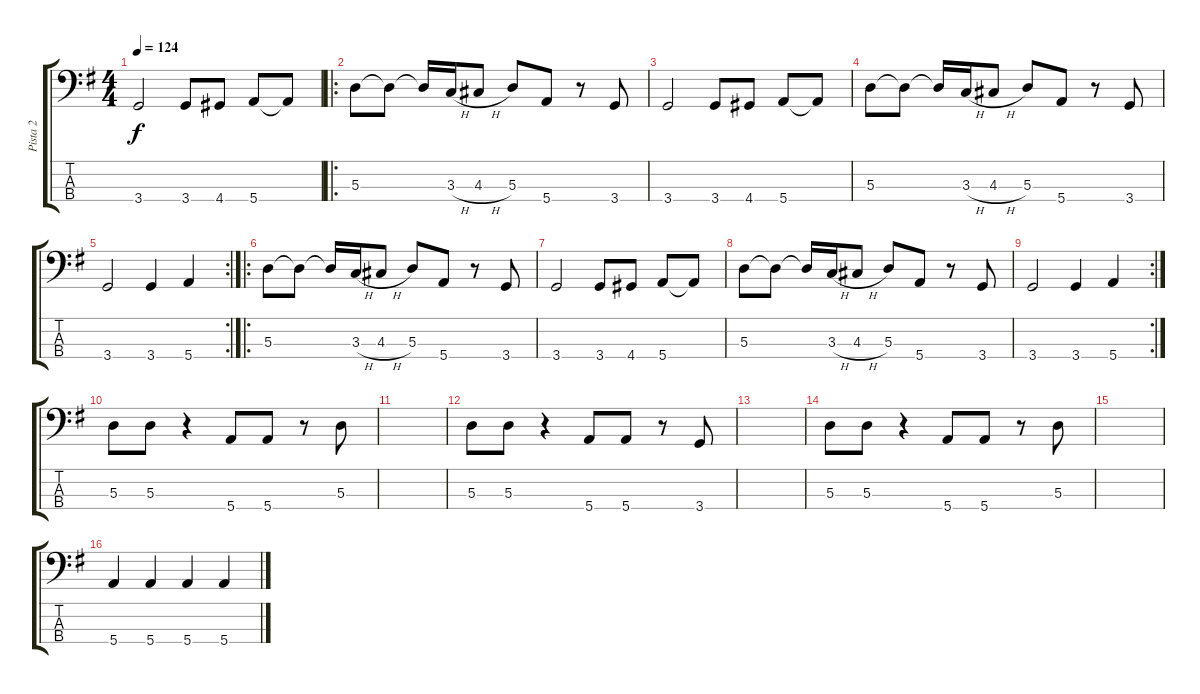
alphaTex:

\track ("Pista 2" "Pista 2") {instrument electricbassfinger}
\staff {score tabs}
\tuning (G2 D2 A1 E1) {hide}
\ts (4 4)
\tempo 124
\clef f4
\ks g
3.4.2{dy f} 3.4.8 4.4.8 5.4.8 5.4{t}.8 |
\ro
5.3.8 5.3{t}.8 5.3{t}.16 3.3{h}.16 4.3{h}.8 5.3.8 5.4.8 r.8 3.4.8 |
3.4.2 3.4.8 4.4.8 5.4.8 5.4{t}.8 |
5.3.8 5.3{t}.8 5.3{t}.16 3.3{h}.16 4.3{h}.8 5.3.8 5.4.8 r.8 3.4.8 |
\rc 2
3.4.2 3.4.4 5.4.4 |
\ro
5.3.8 5.3{t}.8 5.3{t}.16 3.3{h}.16 4.3{h}.8 5.3.8 5.4.8 r.8 3.4.8 |
3.4.2 3.4.8 4.4.8 5.4.8 5.4{t}.8 |
5.3.8 5.3{t}.8 5.3{t}.16 3.3{h}.16 4.3{h}.8 5.3.8 5.4.8 r.8 3.4.8 |
\rc 2
3.4.2 3.4.4 5.4.4 |
5.3.8 5.3.8 r.4 5.4.8 5.4.8 r.8 5.3.8 |
|
5.3.8 5.3.8 r.4 5.4.8 5.4.8 r.8 3.4.8 |
|
5.3.8 5.3.8 r.4 5.4.8 5.4.8 r.8 5.3.8 |
|
5.4.4 5.4.4 5.4.4 5.4.4
